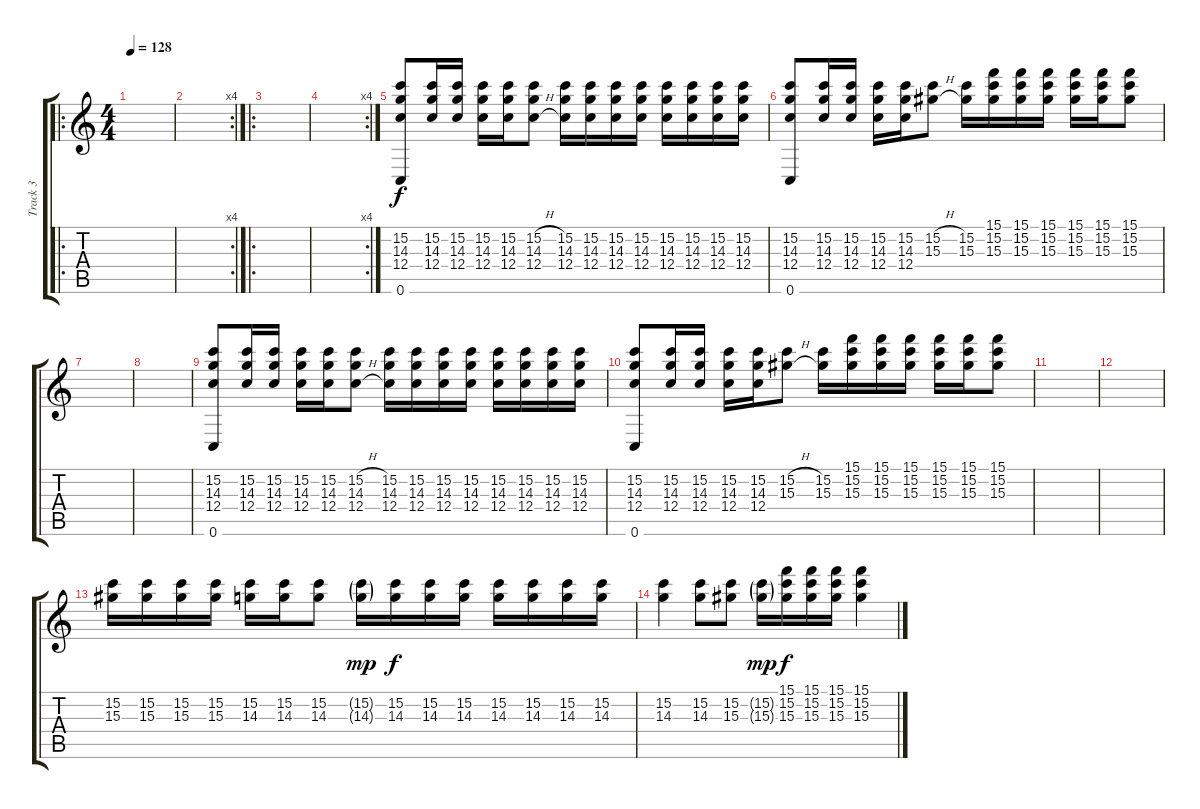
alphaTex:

\track ("Track 3" "Track 3") {instrument distortionguitar}
\staff {score tabs}
\tuning (D4 A3 F3 C3 G2 C2) {hide}
\ro
\ts (4 4)
\tempo 128
\clef g2
\ks c
|
\rc 4
|
\ro
|
\rc 4
|
(15.2 14.3 12.4 0.6).8 (15.2 14.3 12.4).16 (15.2 14.3 12.4).16 (15.2 14.3 12.4).16 (15.2 14.3 12.4).16 (15.2{h} 14.3{h} 12.4{h}).8 (15.2 14.3 12.4).16 (15.2 14.3 12.4).16 (15.2 14.3 12.4).16 (15.2 14.3 12.4).16 (15.2 14.3 12.4).16 (15.2 14.3 12.4).16 (15.2 14.3 12.4).16 (15.2 14.3 12.4).16 |
(15.2 14.3 12.4 0.6).8 (15.2 14.3 12.4).16 (15.2 14.3 12.4).16 (15.2 14.3 12.4).16 (15.2 14.3 12.4).16 (15.2{h} 15.3{h}).8 (15.2 15.3).16 (15.1 15.2 15.3).16 (15.1 15.2 15.3).16 (15.1 15.2 15.3).16 (15.1 15.2 15.3).16 (15.1 15.2 15.3).16 (15.1 15.2 15.3).8 |
|
|
(15.2 14.3 12.4 0.6).8 (15.2 14.3 12.4).16 (15.2 14.3 12.4).16 (15.2 14.3 12.4).16 (15.2 14.3 12.4).16 (15.2{h} 14.3{h} 12.4{h}).8 (15.2 14.3 12.4).16 (15.2 14.3 12.4).16 (15.2 14.3 12.4).16 (15.2 14.3 12.4).16 (15.2 14.3 12.4).16 (15.2 14.3 12.4).16 (15.2 14.3 12.4).16 (15.2 14.3 12.4).16 |
(15.2 14.3 12.4 0.6).8 (15.2 14.3 12.4).16 (15.2 14.3 12.4).16 (15.2 14.3 12.4).16 (15.2 14.3 12.4).16 (15.2{h} 15.3{h}).8 (15.2 15.3).16 (15.1 15.2 15.3).16 (15.1 15.2 15.3).16 (15.1 15.2 15.3).16 (15.1 15.2 15.3).16 (15.1 15.2 15.3).16 (15.1 15.2 15.3).8 |
|
|
(15.2 15.3).16 (15.2 15.3).16 (15.2 15.3).16 (15.2 15.3).16 (15.2 14.3).16 (15.2 14.3).16 (15.2 14.3).8 (15.2{g} 14.3{g}).16{dy mp} (15.2 14.3).16{dy f} (15.2 14.3).16 (15.2 14.3).16 (15.2 14.3).16 (15.2 14.3).16 (15.2 14.3).16 (15.2 14.3).16 |
(15.2 14.3).4 (15.2 14.3).8 (15.2 15.3).8 (15.2{g} 15.3{g}).16{dy mp} (15.1 15.2 15.3).16{dy f} (15.1 15.2 15.3).16 (15.1 15.2 15.3).16 (15.1 15.2 15.3).4
